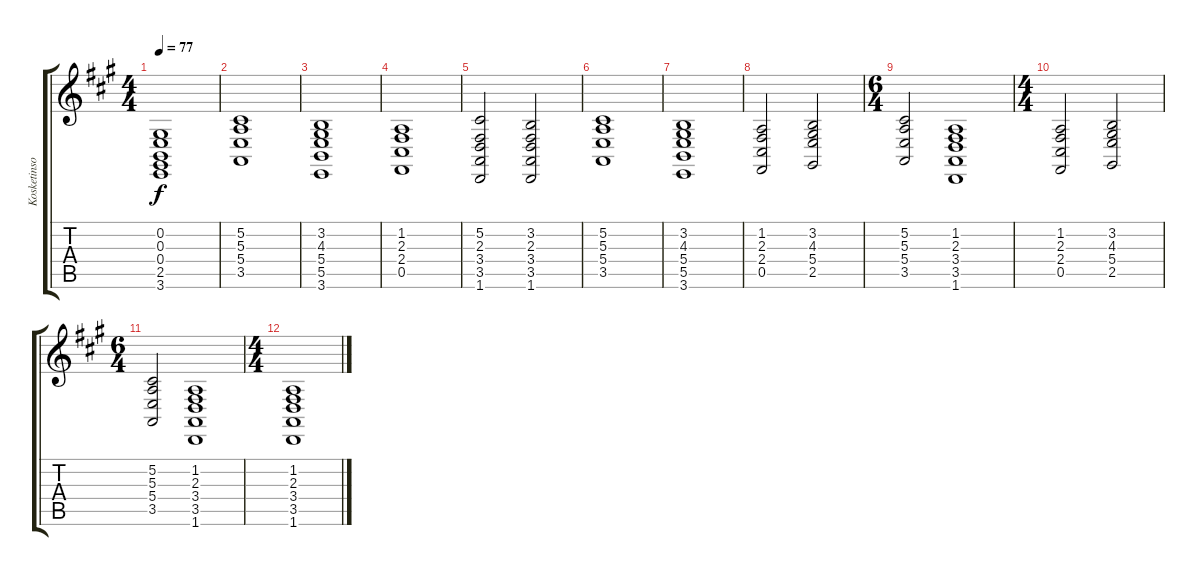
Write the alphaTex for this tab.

\track ("Kosketinsoittimet" "Kosketinso") {instrument stringensemble1}
\staff {score tabs}
\tuning (Db4 Ab3 E3 B2 Gb2 Db2) {hide}
\ts (4 4)
\tempo 77
\clef g2
\ks f#minor
(0.2 0.3 0.4 2.5 3.6).1{dy f} |
(5.2 5.3 5.4 3.5).1 |
(3.2 4.3 5.4 5.5 3.6).1 |
(1.2 2.3 2.4 0.5).1 |
(5.2 2.3 3.4 3.5 1.6).2 (3.2 2.3 3.4 3.5 1.6).2 |
(5.2 5.3 5.4 3.5).1 |
(3.2 4.3 5.4 5.5 3.6).1 |
(1.2 2.3 2.4 0.5).2 (3.2 4.3 5.4 2.5).2 |
\ts (6 4)
(5.2 5.3 5.4 3.5).2 (1.2 2.3 3.4 3.5 1.6).1 |
\ts (4 4)
(1.2 2.3 2.4 0.5).2 (3.2 4.3 5.4 2.5).2 |
\ts (6 4)
(5.2 5.3 5.4 3.5).2 (1.2 2.3 3.4 3.5 1.6).1 |
\ts (4 4)
(1.2 2.3 3.4 3.5 1.6).1
